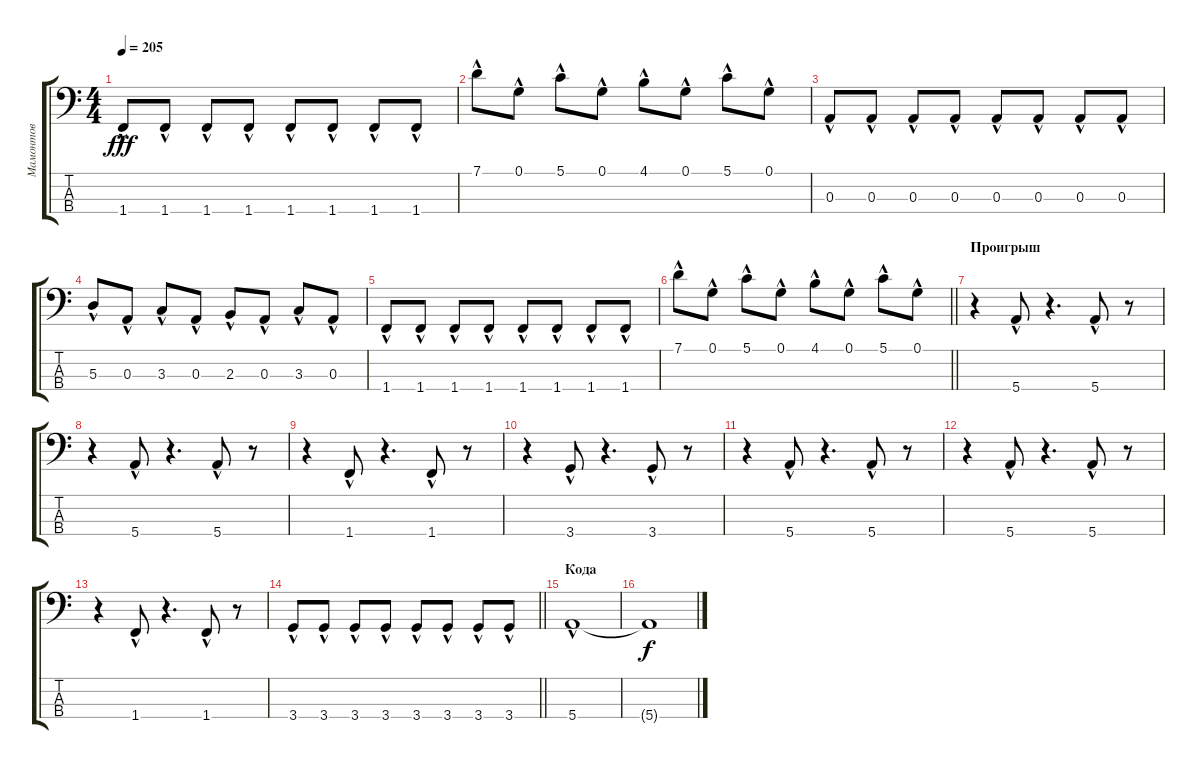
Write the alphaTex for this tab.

\track ("Мамонтов" "Мамонтов") {instrument electricbassfinger}
\staff {score tabs}
\tuning (G2 D2 A1 E1) {hide}
\ts (4 4)
\tempo 205
\clef f4
\ks c
1.4{hac}.8{dy fff} 1.4{hac}.8 1.4{hac}.8 1.4{hac}.8 1.4{hac}.8 1.4{hac}.8 1.4{hac}.8 1.4{hac}.8 |
7.1{hac}.8 0.1{hac}.8 5.1{hac}.8 0.1{hac}.8 4.1{hac}.8 0.1{hac}.8 5.1{hac}.8 0.1{hac}.8 |
0.3{hac}.8 0.3{hac}.8 0.3{hac}.8 0.3{hac}.8 0.3{hac}.8 0.3{hac}.8 0.3{hac}.8 0.3{hac}.8 |
5.3{hac}.8 0.3{hac}.8 3.3{hac}.8 0.3{hac}.8 2.3{hac}.8 0.3{hac}.8 3.3{hac}.8 0.3{hac}.8 |
1.4{hac}.8 1.4{hac}.8 1.4{hac}.8 1.4{hac}.8 1.4{hac}.8 1.4{hac}.8 1.4{hac}.8 1.4{hac}.8 |
\barLineRight lightlight
7.1{hac}.8 0.1{hac}.8 5.1{hac}.8 0.1{hac}.8 4.1{hac}.8 0.1{hac}.8 5.1{hac}.8 0.1{hac}.8 |
\section ("" "Проигрыш ")
r.4 5.4{hac}.8 r.4{d} 5.4{hac}.8 r.8 |
r.4 5.4{hac}.8 r.4{d} 5.4{hac}.8 r.8 |
r.4 1.4{hac}.8 r.4{d} 1.4{hac}.8 r.8 |
r.4 3.4{hac}.8 r.4{d} 3.4{hac}.8 r.8 |
r.4 5.4{hac}.8 r.4{d} 5.4{hac}.8 r.8 |
r.4 5.4{hac}.8 r.4{d} 5.4{hac}.8 r.8 |
r.4 1.4{hac}.8 r.4{d} 1.4{hac}.8 r.8 |
\barLineRight lightlight
3.4{hac}.8 3.4{hac}.8 3.4{hac}.8 3.4{hac}.8 3.4{hac}.8 3.4{hac}.8 3.4{hac}.8 3.4{hac}.8 |
\section ("" "Кода")
5.4{hac}.1 |
5.4{t}.1{dy f}
